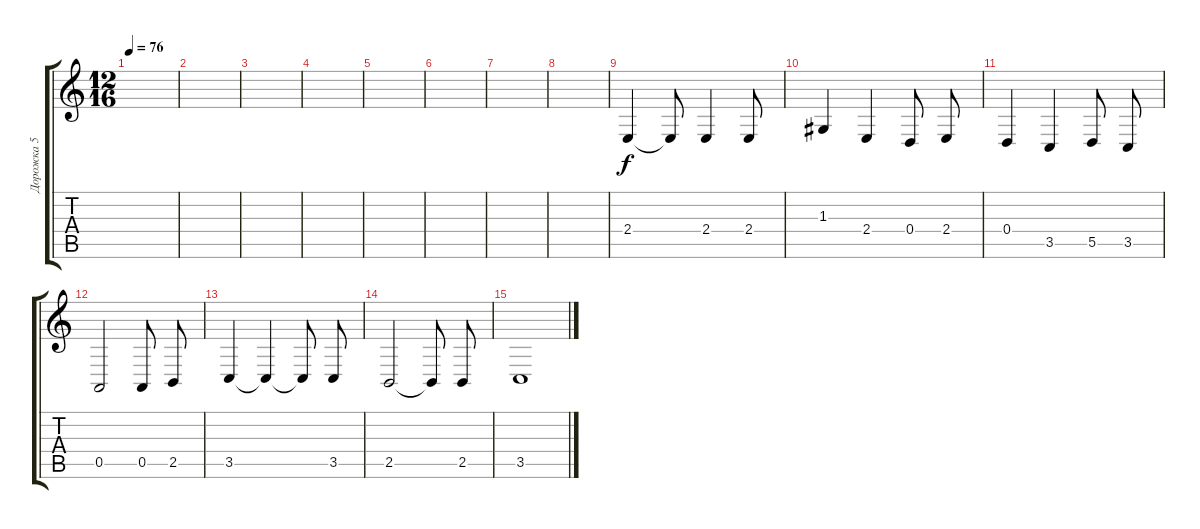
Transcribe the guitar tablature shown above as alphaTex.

\track ("Дорожка 5" "Дорожка 5") {instrument pizzicatostrings}
\staff {score tabs}
\tuning (E4 B3 G3 D3 A2 E2) {hide}
\ts (12 16)
\tempo 76
\clef g2
\ks c
|
|
|
|
|
|
|
|
2.4.4 2.4{t}.8 2.4.4 2.4.8 |
1.3.4 2.4.4 0.4.8 2.4.8 |
0.4.4 3.5.4 5.5.8 3.5.8 |
0.5.2 0.5.8 2.5.8 |
3.5.4 3.5{t}.4 3.5{t}.8 3.5.8 |
2.5.2 2.5{t}.8 2.5.8 |
3.5.1
